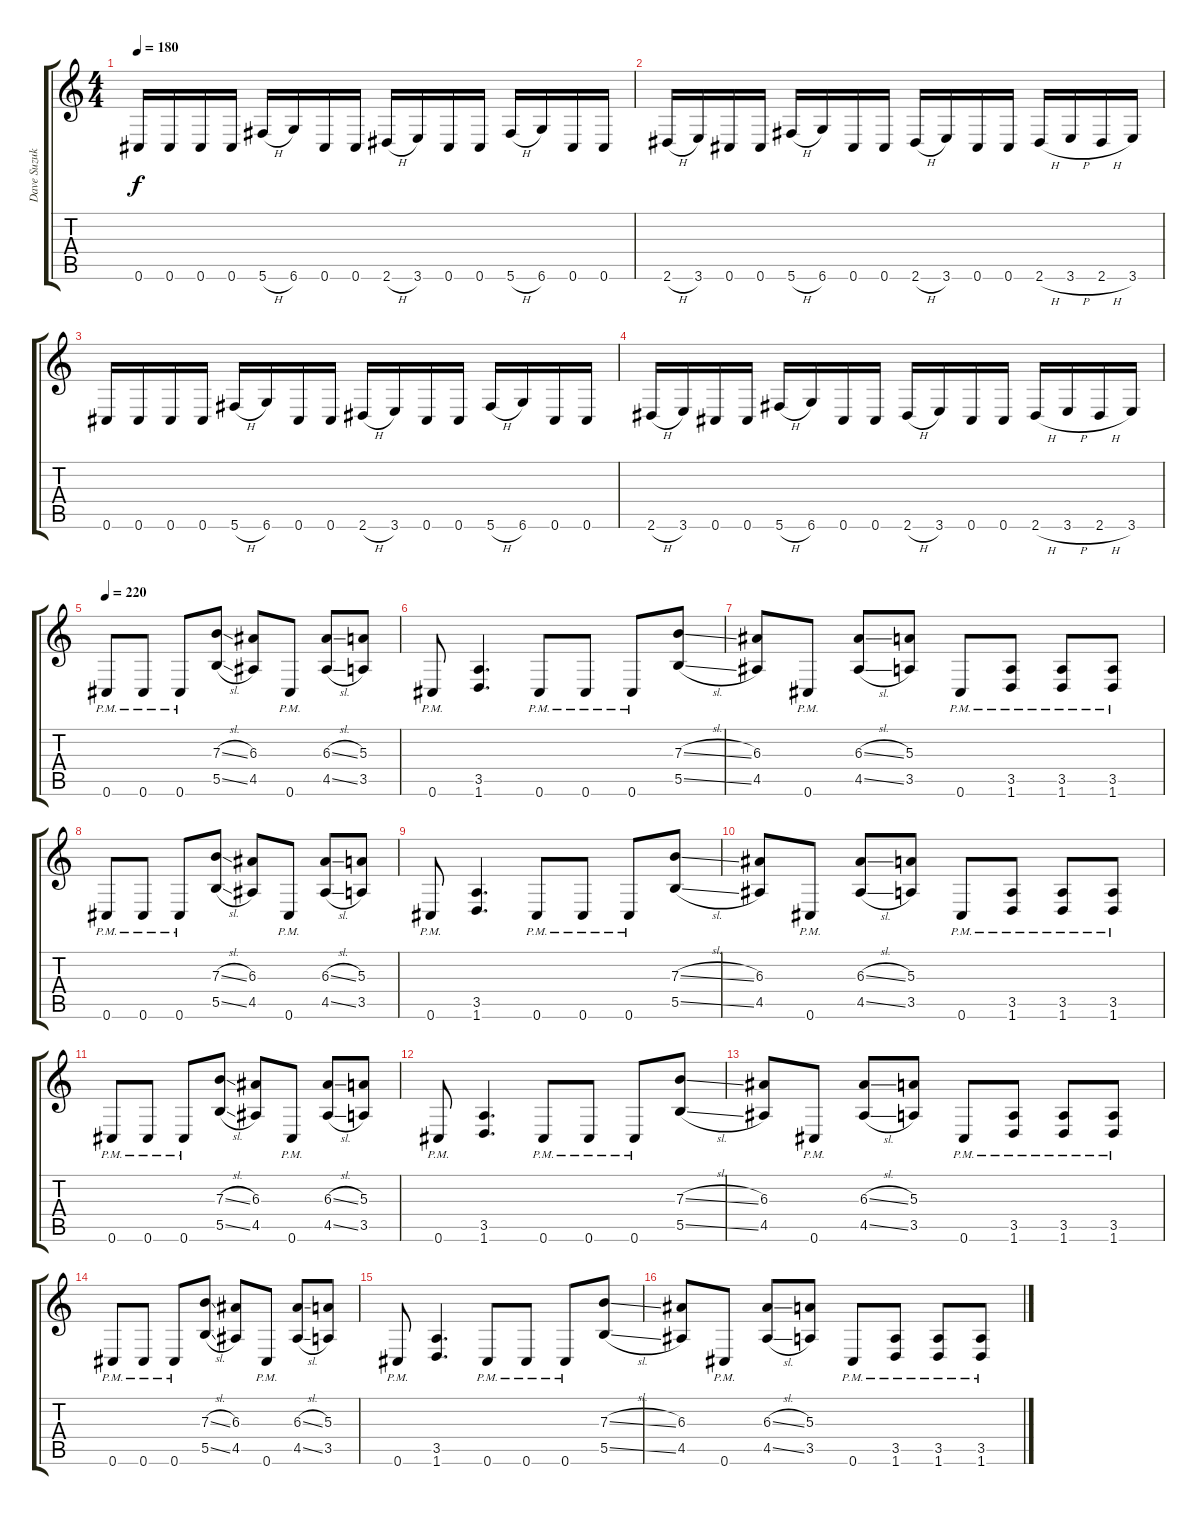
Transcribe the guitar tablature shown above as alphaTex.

\track ("Dave Suzuki - Lead" "Dave Suzuk") {instrument distortionguitar}
\staff {score tabs}
\tuning (Db4 Ab3 E3 B2 Gb2 Db2) {hide}
\ts (4 4)
\tempo 180
\clef g2
\ks c
0.6.16{dy f} 0.6.16 0.6.16 0.6.16 5.6{h}.16 6.6.16 0.6.16 0.6.16 2.6{h}.16 3.6.16 0.6.16 0.6.16 5.6{h}.16 6.6.16 0.6.16 0.6.16 |
2.6{h}.16 3.6.16 0.6.16 0.6.16 5.6{h}.16 6.6.16 0.6.16 0.6.16 2.6{h}.16 3.6.16 0.6.16 0.6.16 2.6{h}.16 3.6{h}.16 2.6{h}.16 3.6.16 |
0.6.16 0.6.16 0.6.16 0.6.16 5.6{h}.16 6.6.16 0.6.16 0.6.16 2.6{h}.16 3.6.16 0.6.16 0.6.16 5.6{h}.16 6.6.16 0.6.16 0.6.16 |
2.6{h}.16 3.6.16 0.6.16 0.6.16 5.6{h}.16 6.6.16 0.6.16 0.6.16 2.6{h}.16 3.6.16 0.6.16 0.6.16 2.6{h}.16 3.6{h}.16 2.6{h}.16 3.6.16 |
\tempo 220
0.6{pm}.8 0.6{pm}.8 0.6{pm}.8 (7.3{sl} 5.5{sl}).8 (6.3 4.5).8 0.6{pm}.8 (6.3{sl} 4.5{sl}).8 (5.3 3.5).8 |
0.6{pm}.8 (3.5 1.6).4{d} 0.6{pm}.8 0.6{pm}.8 0.6{pm}.8 (7.3{sl} 5.5{sl}).8 |
(6.3 4.5).8 0.6{pm}.8 (6.3{sl} 4.5{sl}).8 (5.3 3.5).8 0.6{pm}.8 (3.5{pm} 1.6{pm}).8 (3.5{pm} 1.6{pm}).8 (3.5{pm} 1.6{pm}).8 |
0.6{pm}.8 0.6{pm}.8 0.6{pm}.8 (7.3{sl} 5.5{sl}).8 (6.3 4.5).8 0.6{pm}.8 (6.3{sl} 4.5{sl}).8 (5.3 3.5).8 |
0.6{pm}.8 (3.5 1.6).4{d} 0.6{pm}.8 0.6{pm}.8 0.6{pm}.8 (7.3{sl} 5.5{sl}).8 |
(6.3 4.5).8 0.6{pm}.8 (6.3{sl} 4.5{sl}).8 (5.3 3.5).8 0.6{pm}.8 (3.5{pm} 1.6{pm}).8 (3.5{pm} 1.6{pm}).8 (3.5{pm} 1.6{pm}).8 |
0.6{pm}.8 0.6{pm}.8 0.6{pm}.8 (7.3{sl} 5.5{sl}).8 (6.3 4.5).8 0.6{pm}.8 (6.3{sl} 4.5{sl}).8 (5.3 3.5).8 |
0.6{pm}.8 (3.5 1.6).4{d} 0.6{pm}.8 0.6{pm}.8 0.6{pm}.8 (7.3{sl} 5.5{sl}).8 |
(6.3 4.5).8 0.6{pm}.8 (6.3{sl} 4.5{sl}).8 (5.3 3.5).8 0.6{pm}.8 (3.5{pm} 1.6{pm}).8 (3.5{pm} 1.6{pm}).8 (3.5{pm} 1.6{pm}).8 |
0.6{pm}.8 0.6{pm}.8 0.6{pm}.8 (7.3{sl} 5.5{sl}).8 (6.3 4.5).8 0.6{pm}.8 (6.3{sl} 4.5{sl}).8 (5.3 3.5).8 |
0.6{pm}.8 (3.5 1.6).4{d} 0.6{pm}.8 0.6{pm}.8 0.6{pm}.8 (7.3{sl} 5.5{sl}).8 |
(6.3 4.5).8 0.6{pm}.8 (6.3{sl} 4.5{sl}).8 (5.3 3.5).8 0.6{pm}.8 (3.5{pm} 1.6{pm}).8 (3.5{pm} 1.6{pm}).8 (3.5{pm} 1.6{pm}).8
